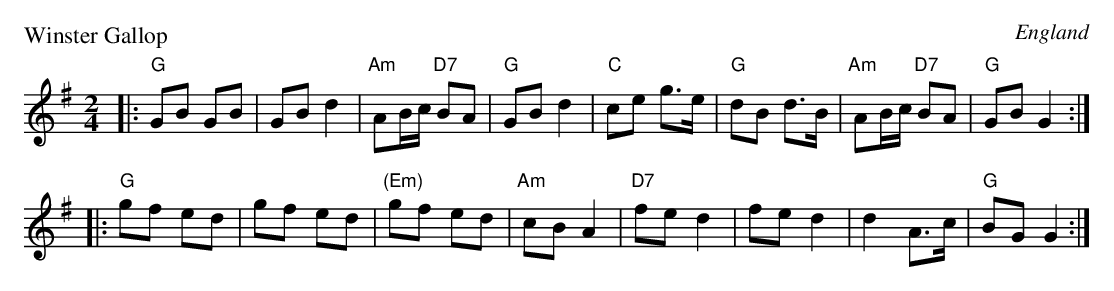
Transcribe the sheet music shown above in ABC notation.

X:1
P: Winster Gallop
O:England
M:2/4
L:1/8
K:G
|: "G"GB GB | GB d2 | "Am"AB/c/ "D7"BA | "G"GB d2 \
| "C"ce g>e | "G"dB d>B | "Am"AB/c/ "D7"BA | "G"GB G2 :|
|: "G"gf ed | gf ed | "(Em)"gf ed | "Am"cB A2 \
| "D7"fe d2 | fe d2 | d2 A>c | "G"BG G2 :|
